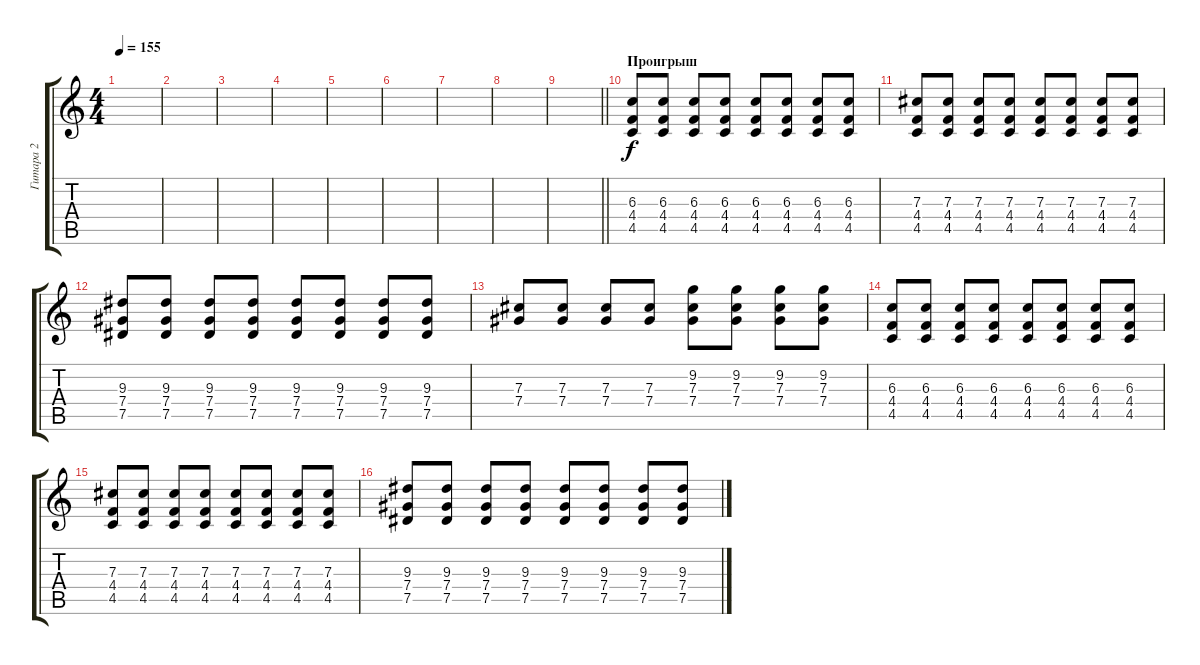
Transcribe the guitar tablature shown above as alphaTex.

\track ("Гитара 2" "Гитара 2") {instrument distortionguitar}
\staff {score tabs}
\tuning (Eb4 Bb3 Gb3 Db3 Ab2 Eb2) {hide}
\ts (4 4)
\tempo 155
\clef g2
\ks c
|
|
|
|
|
|
|
|
\barLineRight lightlight
|
\section ("" "Проигрыш")
(6.3 4.4 4.5).8{volume 10} (6.3 4.4 4.5).8 (6.3 4.4 4.5).8 (6.3 4.4 4.5).8 (6.3 4.4 4.5).8 (6.3 4.4 4.5).8 (6.3 4.4 4.5).8 (6.3 4.4 4.5).8 |
(7.3 4.4 4.5).8 (7.3 4.4 4.5).8 (7.3 4.4 4.5).8 (7.3 4.4 4.5).8 (7.3 4.4 4.5).8 (7.3 4.4 4.5).8 (7.3 4.4 4.5).8 (7.3 4.4 4.5).8 |
(9.3 7.4 7.5).8 (9.3 7.4 7.5).8 (9.3 7.4 7.5).8 (9.3 7.4 7.5).8 (9.3 7.4 7.5).8 (9.3 7.4 7.5).8 (9.3 7.4 7.5).8 (9.3 7.4 7.5).8 |
(7.3 7.4).8 (7.3 7.4).8 (7.3 7.4).8 (7.3 7.4).8 (9.2 7.3 7.4).8 (9.2 7.3 7.4).8 (9.2 7.3 7.4).8 (9.2 7.3 7.4).8 |
(6.3 4.4 4.5).8 (6.3 4.4 4.5).8 (6.3 4.4 4.5).8 (6.3 4.4 4.5).8 (6.3 4.4 4.5).8 (6.3 4.4 4.5).8 (6.3 4.4 4.5).8 (6.3 4.4 4.5).8 |
(7.3 4.4 4.5).8 (7.3 4.4 4.5).8 (7.3 4.4 4.5).8 (7.3 4.4 4.5).8 (7.3 4.4 4.5).8 (7.3 4.4 4.5).8 (7.3 4.4 4.5).8 (7.3 4.4 4.5).8 |
(9.3 7.4 7.5).8 (9.3 7.4 7.5).8 (9.3 7.4 7.5).8 (9.3 7.4 7.5).8 (9.3 7.4 7.5).8 (9.3 7.4 7.5).8 (9.3 7.4 7.5).8 (9.3 7.4 7.5).8
